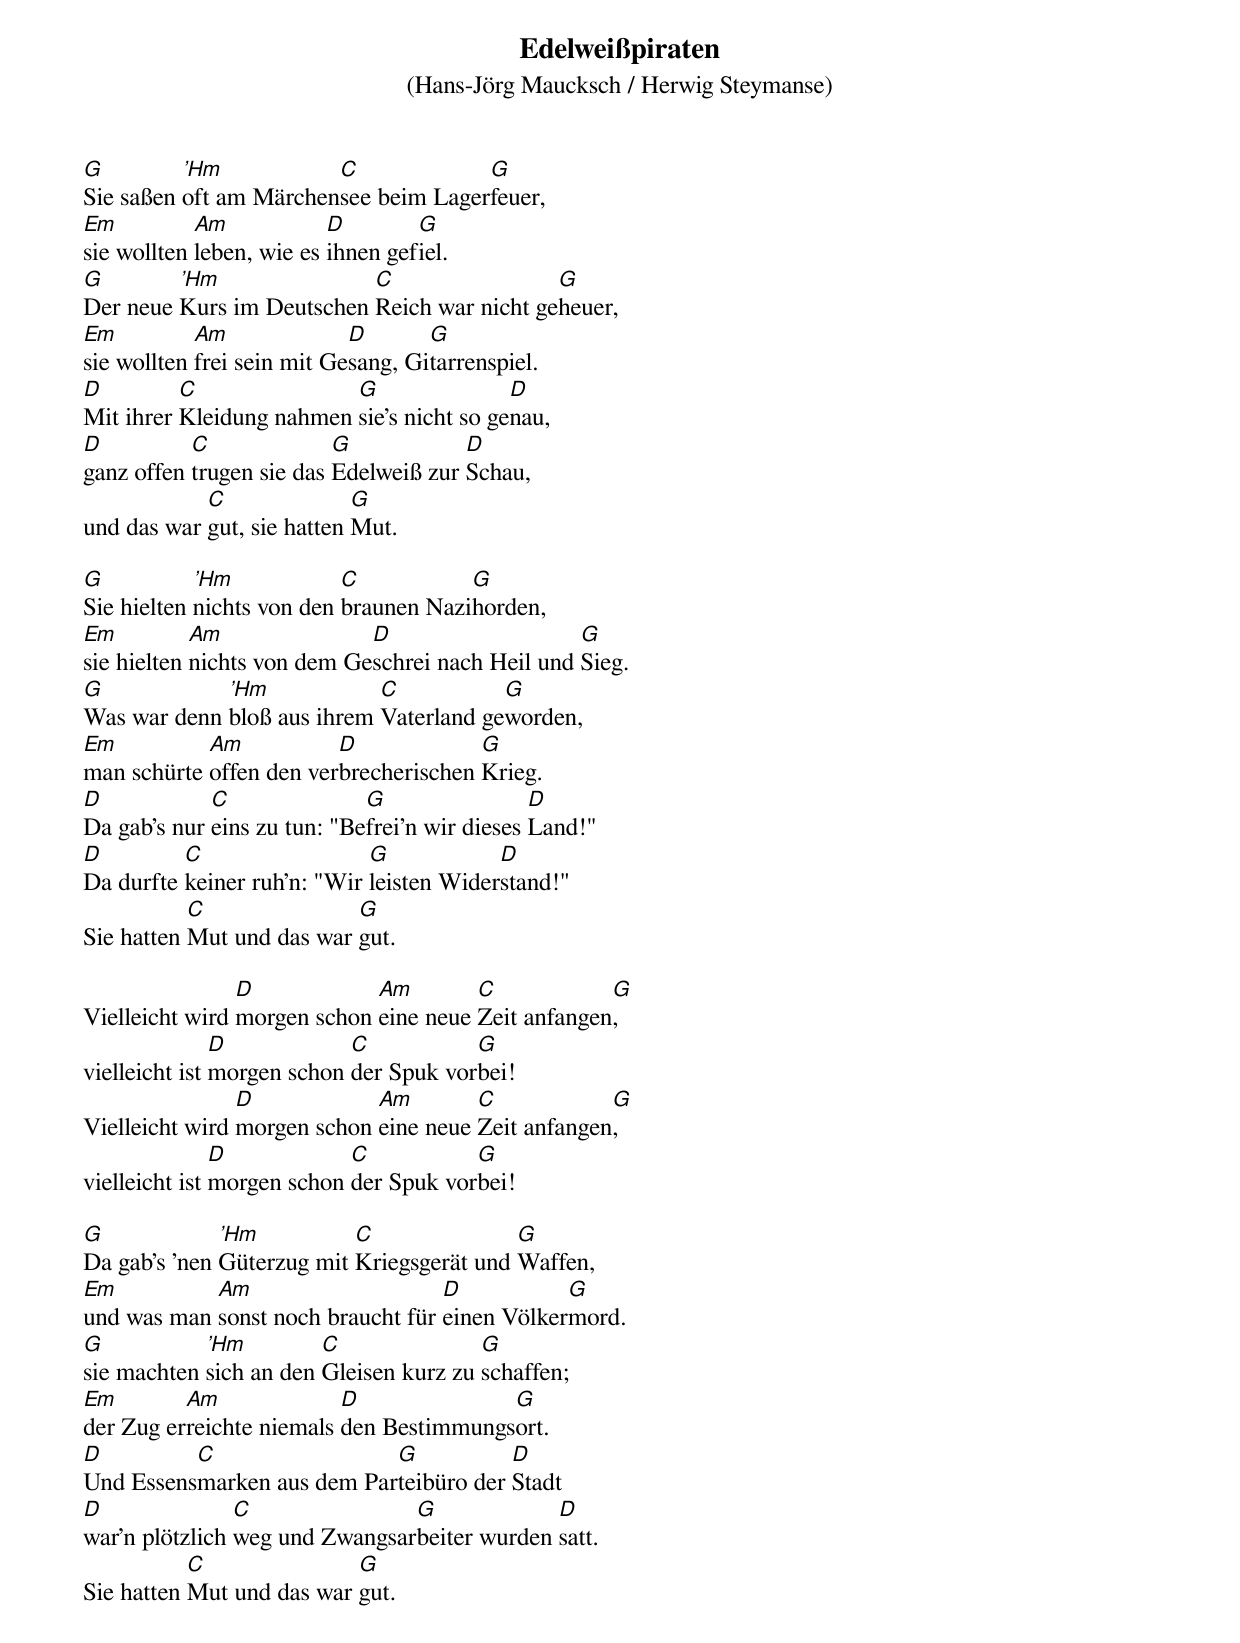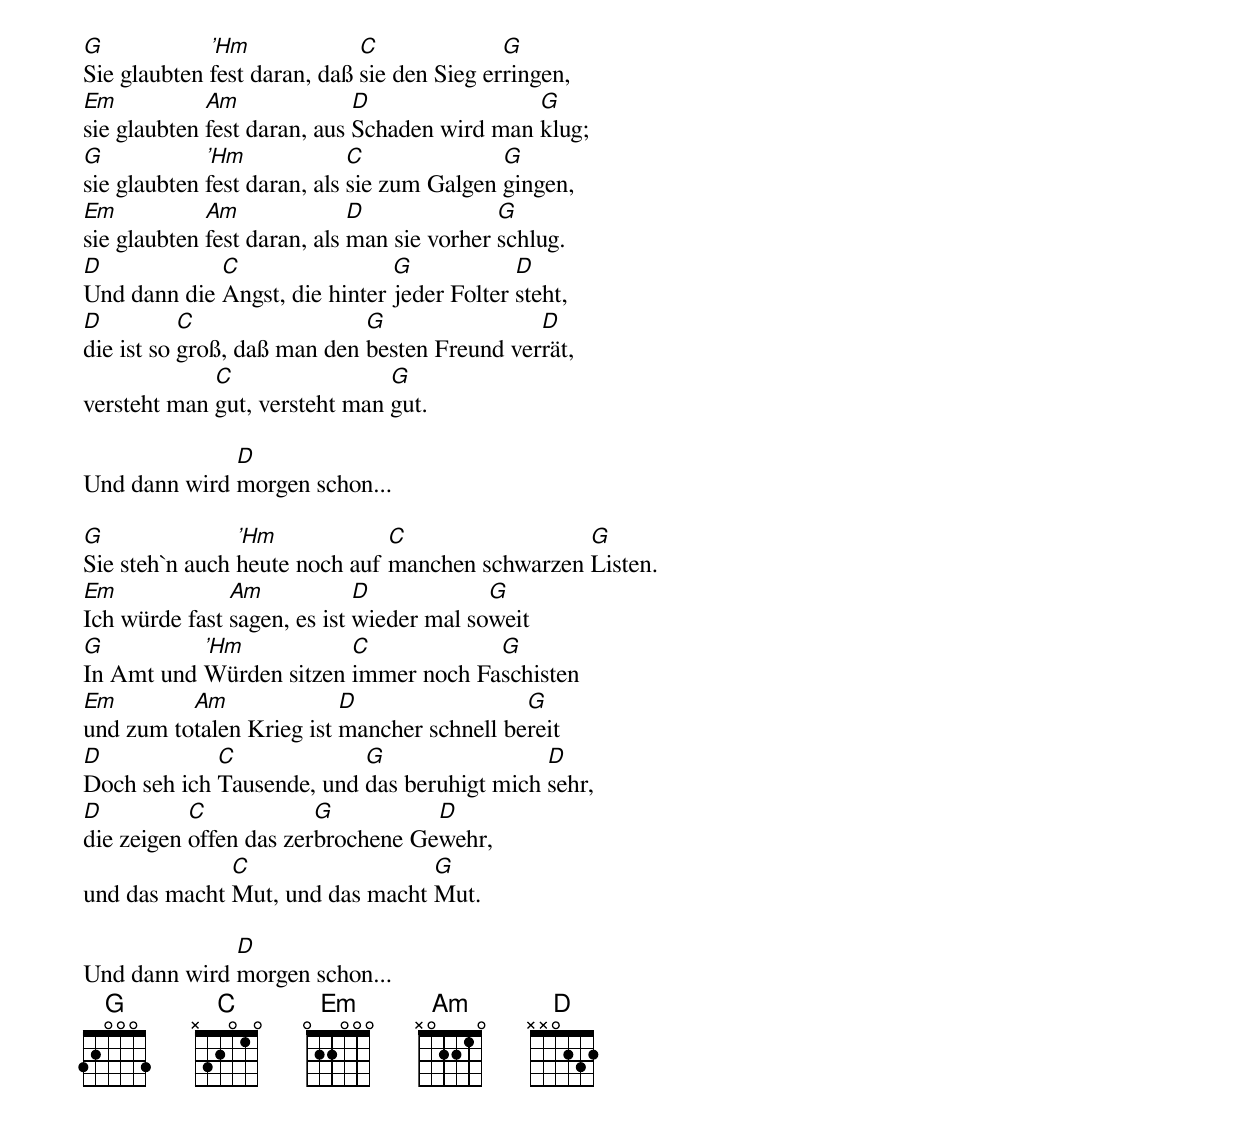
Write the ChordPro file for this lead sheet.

{t:Edelweißpiraten}
{st:(Hans-Jörg Maucksch / Herwig Steymanse)}

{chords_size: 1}
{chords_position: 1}
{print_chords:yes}
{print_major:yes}
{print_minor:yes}
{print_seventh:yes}
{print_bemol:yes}
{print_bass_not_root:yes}
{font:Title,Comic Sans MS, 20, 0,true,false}
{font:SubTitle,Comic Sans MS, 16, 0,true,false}
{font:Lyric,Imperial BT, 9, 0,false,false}
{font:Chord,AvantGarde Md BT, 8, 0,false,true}
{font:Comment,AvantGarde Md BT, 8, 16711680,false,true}
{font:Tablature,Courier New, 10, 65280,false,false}
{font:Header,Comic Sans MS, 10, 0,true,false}
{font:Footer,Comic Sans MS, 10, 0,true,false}
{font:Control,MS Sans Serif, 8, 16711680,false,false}
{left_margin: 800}
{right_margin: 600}
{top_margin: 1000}
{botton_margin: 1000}
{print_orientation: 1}




[G]Sie saßen ['Hm]oft am Märchen[C]see beim Lager[G]feuer,
[Em]sie wollten [Am]leben, wie es [D]ihnen gef[G]iel.
[G]Der neue ['Hm]Kurs im Deutschen [C]Reich war nicht ge[G]heuer,
[Em]sie wollten [Am]frei sein mit Ge[D]sang, Gi[G]tarrenspiel.
[D]Mit ihrer [C]Kleidung nahmen [G]sie's nicht so ge[D]nau,
[D]ganz offen [C]trugen sie das [G]Edelweiß zur [D]Schau,
und das war [C]gut, sie hatten [G]Mut.

[G]Sie hielten ['Hm]nichts von den [C]braunen Nazi[G]horden,
[Em]sie hielten [Am]nichts von dem Ge[D]schrei nach Heil und [G]Sieg.
[G]Was war denn ['Hm]bloß aus ihrem [C]Vaterland ge[G]worden,
[Em]man schürte [Am]offen den ver[D]brecherischen [G]Krieg.
[D]Da gab's nur [C]eins zu tun: "Be[G]frei'n wir dieses [D]Land!"
[D]Da durfte [C]keiner ruh'n: "Wir [G]leisten Wider[D]stand!"
Sie hatten [C]Mut und das war [G]gut.

Vielleicht wird [D]morgen schon [Am]eine neue [C]Zeit anfangen[G],
vielleicht ist [D]morgen schon [C]der Spuk vor[G]bei!
Vielleicht wird [D]morgen schon [Am]eine neue [C]Zeit anfangen[G],
vielleicht ist [D]morgen schon [C]der Spuk vor[G]bei!

[G]Da gab's 'nen ['Hm]Güterzug mit [C]Kriegsgerät und [G]Waffen,
[Em]und was man [Am]sonst noch braucht für [D]einen Völker[G]mord.
[G]sie machten ['Hm]sich an den [C]Gleisen kurz zu [G]schaffen;
[Em]der Zug er[Am]reichte niemals [D]den Bestimmungs[G]ort.
[D]Und Essens[C]marken aus dem Par[G]teibüro der [D]Stadt
[D]war'n plötzlich [C]weg und Zwangsar[G]beiter wurden [D]satt.
Sie hatten [C]Mut und das war [G]gut.
{new_page}

[G]Sie glaubten ['Hm]fest daran, daß [C]sie den Sieg er[G]ringen,
[Em]sie glaubten [Am]fest daran, aus [D]Schaden wird man [G]klug;
[G]sie glaubten ['Hm]fest daran, als [C]sie zum Galgen [G]gingen,
[Em]sie glaubten [Am]fest daran, als [D]man sie vorher [G]schlug.
[D]Und dann die [C]Angst, die hinter [G]jeder Folter [D]steht,
[D]die ist so [C]groß, daß man den [G]besten Freund ver[D]rät,
versteht man [C]gut, versteht man [G]gut.

Und dann wird [D]morgen schon...

[G]Sie steh`n auch ['Hm]heute noch auf [C]manchen schwarzen [G]Listen.
[Em]Ich würde fast [Am]sagen, es ist [D]wieder mal so[G]weit
[G]In Amt und ['Hm]Würden sitzen [C]immer noch Fa[G]schisten
[Em]und zum to[Am]talen Krieg ist [D]mancher schnell be[G]reit
[D]Doch seh ich [C]Tausende, und [G]das beruhigt mich [D]sehr,
[D]die zeigen [C]offen das zer[G]brochene Ge[D]wehr,
und das macht [C]Mut, und das macht [G]Mut.

Und dann wird [D]morgen schon...
